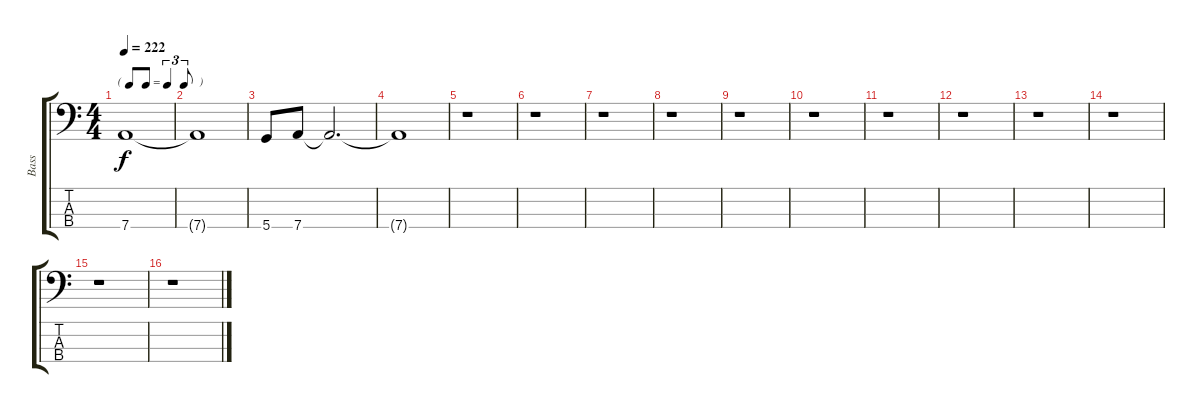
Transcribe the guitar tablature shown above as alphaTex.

\track ("Bass" "Bass") {instrument electricbassfinger}
\staff {score tabs}
\tuning (G2 D2 A1 D1) {hide}
\ts (4 4)
\tf triplet8th
\tempo 222
\clef f4
\ks c
7.4{t}.1{dy f} |
7.4{t}.1 |
5.4.8 7.4.8 7.4{t}.2{d} |
7.4{t}.1 |
r.1 |
r.1 |
r.1 |
r.1 |
r.1 |
r.1 |
r.1 |
r.1 |
r.1 |
r.1 |
r.1 |
r.1
